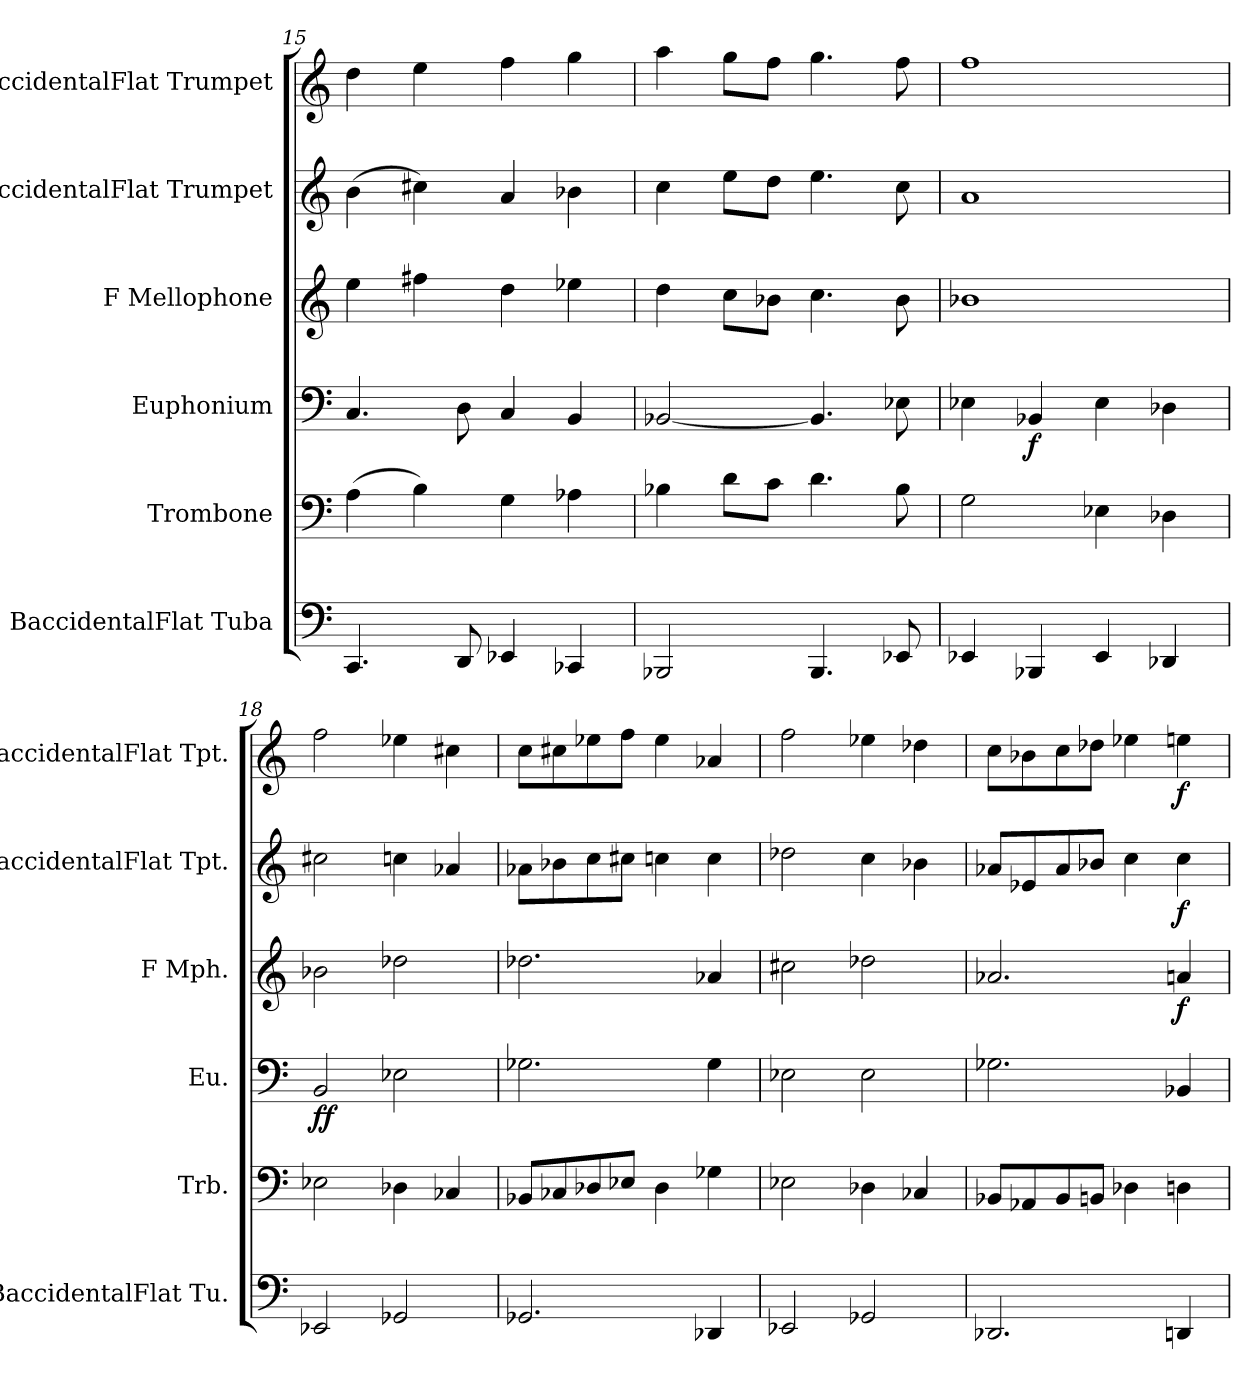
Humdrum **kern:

**kern	**kern	**kern	**dynam	**kern	**dynam	**kern	**dynam	**kern	**dynam
*part6	*part5	*part4	*part4	*part3	*part3	*part2	*part2	*part1	*part1
*staff6	*staff5	*staff4	*staff4	*staff3	*staff3	*staff2	*staff2	*staff1	*staff1
*I"BaccidentalFlat Tuba	*I"Trombone	*I"Euphonium	*	*I"F Mellophone	*	*I"BaccidentalFlat Trumpet	*	*I"BaccidentalFlat Trumpet	*
*I'BaccidentalFlat Tu.	*I'Trb.	*I'Eu.	*	*I'F Mph.	*	*I'BaccidentalFlat Tpt.	*	*I'BaccidentalFlat Tpt.	*
*clefF4	*clefF4	*clefF4	*	*clefG2	*	*clefG2	*	*clefG2	*
*	*	*	*	*ITrd4c7	*	*ITrd1c2	*	*ITrd1c2	*
*k[]	*k[]	*k[]	*	*k[b-]	*	*k[b-e-]	*	*k[b-e-]	*
=15	=15	=15	=15	=15	=15	=15	=15	=15	=15
4.CC/	(>4A\	4.C/	.	4a\	.	(>4a\	.	4cc\	.
.	4B\)	.	.	4bn\	.	4bn\)	.	4dd\	.
8DD/	.	8D\	.	.	.	.	.	.	.
4EE-X/	4G\	4C/	.	4g\	.	4g/	.	4ee-\	.
4CC-X/	4A-X\	4BB/	.	4a-X\	.	4a-X\	.	4ff\	.
=16	=16	=16	=16	=16	=16	=16	=16	=16	=16
2BBB-X/	4B-X\	[2BB-X/	.	4g\	.	4b-\	.	4gg\	.
.	8d\L	.	.	8f\L	.	8dd\L	.	8ff\L	.
.	8c\J	.	.	8e-X\J	.	8cc\J	.	8ee-\J	.
4.BBB-/	4.d\	4.BB-/]	.	4.f\	.	4.dd\	.	4.ff\	.
8EE-X/	8B-\	8E-X\	.	8e-\	.	8b-\	.	8ee-\	.
=17	=17	=17	=17	=17	=17	=17	=17	=17	=17
4EE-X/	2G\	4E-X\	.	1e-X	.	1g	.	1ee-	.
!	!	!	!LO:DY:b	!	!	!	!	!	!
4BBB-X/	.	4BB-X/	f	.	.	.	.	.	.
4EE-/	4E-X\	4E-\	.	.	.	.	.	.	.
4DD-X/	4D-X\	4D-X\	.	.	.	.	.	.	.
!!LO:LB:g=z
=18	=18	=18	=18	=18	=18	=18	=18	=18	=18
!	!	!	!LO:DY:b	!	!	!	!	!	!
2EE-X/	2E-X\	2BB/	ff	2e-X\	.	2bn\	.	2ee-\	.
2GG-X/	4D-X\	2E-X\	.	2g-X\	.	4b-X\	.	4dd-X\	.
.	4C-X/	.	.	.	.	4g-X/	.	4bn\	.
=19	=19	=19	=19	=19	=19	=19	=19	=19	=19
2.GG-X/	8BB-X/L	2.G-X\	.	2.g-X\	.	8g-X\L	.	8b-\L	.
.	8C-X/	.	.	.	.	8a-X\	.	8bn\	.
.	8D-X/	.	.	.	.	8b-\	.	8dd-X\	.
.	8E-X/J	.	.	.	.	8bn\J	.	8ee-\J	.
.	4D-\	.	.	.	.	4b-X\	.	4dd-\	.
4DD-X/	4G-X\	4G-\	.	4d-X/	.	4b-\	.	4g-X/	.
=20	=20	=20	=20	=20	=20	=20	=20	=20	=20
2EE-X/	2E-X\	2E-X\	.	2f#X\	.	2cc-X\	.	2ee-\	.
2GG-X/	4D-X\	2E-\	.	2g-X\	.	4b-\	.	4dd-X\	.
.	4C-X/	.	.	.	.	4a-X\	.	4cc-X\	.
=21	=21	=21	=21	=21	=21	=21	=21	=21	=21
2.DD-X/	8BB-X/L	2.G-X\	.	2.d-X/	.	8g-X/L	.	8b-\L	.
.	8AA-X/	.	.	.	.	8d-X/	.	8a-X\	.
.	8BB-/	.	.	.	.	8g-/	.	8b-\	.
.	8BBn/J	.	.	.	.	8a-X/J	.	8cc-X\J	.
.	4D-X\	.	.	.	.	4b-\	.	4dd-X\	.
!	!	!	!	!	!LO:DY:b	!	!LO:DY:b	!	!LO:DY:b
4DDn/	4Dn\	4BB-X/	.	4dn/	f	4b-\	f	4ddn\	f
=	=	=	=	=	=	=	=	=	=
*-	*-	*-	*-	*-	*-	*-	*-	*-	*-
